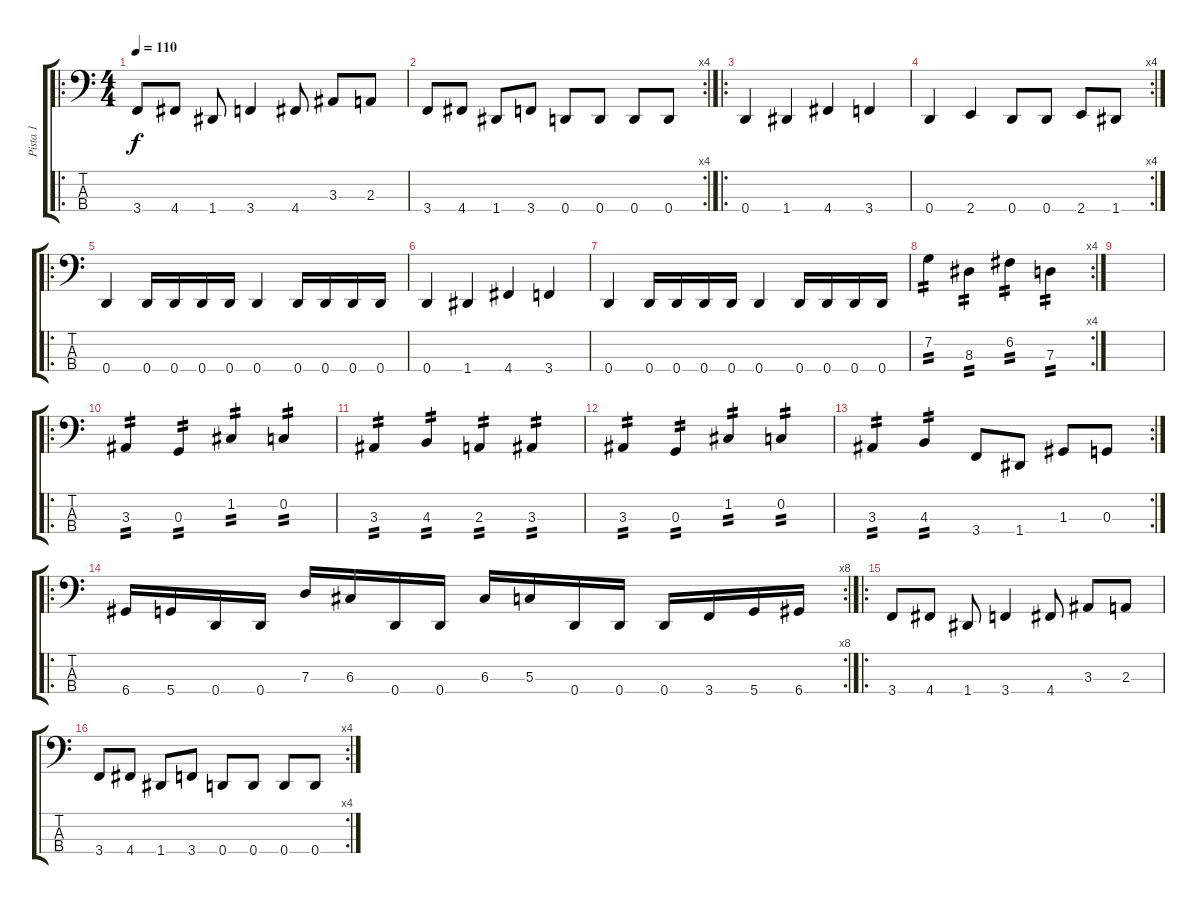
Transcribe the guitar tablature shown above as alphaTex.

\track ("Pista 1" "Pista 1") {instrument electricbassfinger}
\staff {score tabs}
\tuning (F2 C2 G1 D1) {hide}
\ro
\ts (4 4)
\tempo 110
\clef f4
\ks c
3.4.8{dy f} 4.4.8 1.4.8 3.4.4 4.4.8 3.3.8 2.3.8 |
\rc 4
3.4.8 4.4.8 1.4.8 3.4.8 0.4.8 0.4.8 0.4.8 0.4.8 |
\ro
0.4.4 1.4.4 4.4.4 3.4.4 |
\rc 4
0.4.4 2.4.4 0.4.8 0.4.8 2.4.8 1.4.8 |
\ro
0.4.4 0.4.16 0.4.16 0.4.16 0.4.16 0.4.4 0.4.16 0.4.16 0.4.16 0.4.16 |
0.4.4 1.4.4 4.4.4 3.4.4 |
0.4.4 0.4.16 0.4.16 0.4.16 0.4.16 0.4.4 0.4.16 0.4.16 0.4.16 0.4.16 |
\rc 4
7.2.4{tp 2} 8.3.4{tp 2} 6.2.4{tp 2} 7.3.4{tp 2} |
|
\ro
3.3.4{tp 2} 0.3.4{tp 2} 1.2.4{tp 2} 0.2.4{tp 2} |
3.3.4{tp 2} 4.3.4{tp 2} 2.3.4{tp 2} 3.3.4{tp 2} |
3.3.4{tp 2} 0.3.4{tp 2} 1.2.4{tp 2} 0.2.4{tp 2} |
\rc 2
3.3.4{tp 2} 4.3.4{tp 2} 3.4.8 1.4.8 1.3.8 0.3.8 |
\ro
\rc 8
6.4.16 5.4.16 0.4.16 0.4.16 7.3.16 6.3.16 0.4.16 0.4.16 6.3.16 5.3.16 0.4.16 0.4.16 0.4.16 3.4.16 5.4.16 6.4.16 |
\ro
3.4.8 4.4.8 1.4.8 3.4.4 4.4.8 3.3.8 2.3.8 |
\rc 4
3.4.8 4.4.8 1.4.8 3.4.8 0.4.8 0.4.8 0.4.8 0.4.8
